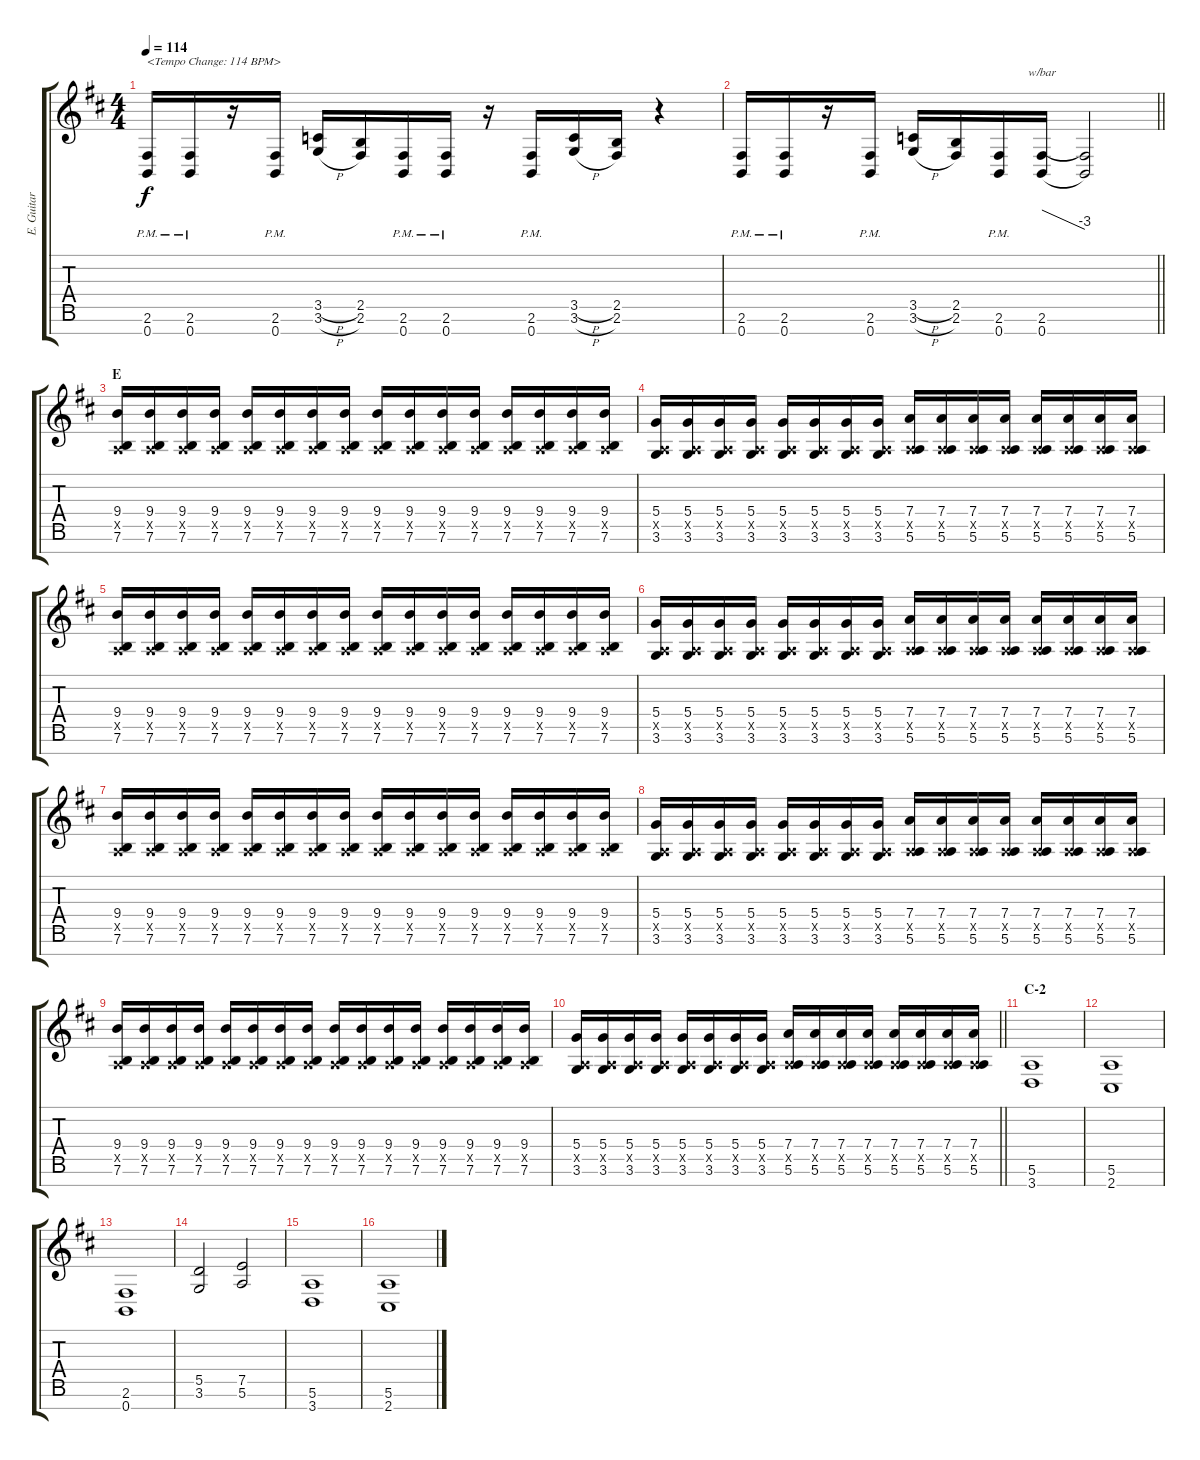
\track ("E. Guitar I" "E. Guitar ") {instrument overdrivenguitar}
\staff {score tabs}
\tuning (E4 B3 G3 D3 A2 E2 B1) {hide}
\ts (4 4)
\tempo 114
\clef g2
\ks d
(2.6{pm} 0.7{pm}).16{txt "<Tempo Change: 114 BPM>" dy f} (2.6{pm} 0.7{pm}).16 r.16 (2.6{pm} 0.7{pm}).16 (3.5{h} 3.6{h}).16 (2.5 2.6).16 (2.6{pm} 0.7{pm}).16 (2.6{pm} 0.7{pm}).16 r.16 (2.6{pm} 0.7{pm}).16 (3.5{h} 3.6{h}).16 (2.5 2.6).16 r.4 |
\barLineRight lightlight
(2.6{pm} 0.7{pm}).16 (2.6{pm} 0.7{pm}).16 r.16 (2.6{pm} 0.7{pm}).16 (3.5{h} 3.6{h}).16 (2.5 2.6).16 (2.6{pm} 0.7{pm}).16 (2.6 0.7).16{tbe (dive default 0 0 60 -12)} (2.6{t} 0.7{t}).2 |
\section ("" "E")
(9.4 0.5{x} 7.6).16 (9.4 0.5{x} 7.6).16 (9.4 0.5{x} 7.6).16 (9.4 0.5{x} 7.6).16 (9.4 0.5{x} 7.6).16 (9.4 0.5{x} 7.6).16 (9.4 0.5{x} 7.6).16 (9.4 0.5{x} 7.6).16 (9.4 0.5{x} 7.6).16 (9.4 0.5{x} 7.6).16 (9.4 0.5{x} 7.6).16 (9.4 0.5{x} 7.6).16 (9.4 0.5{x} 7.6).16 (9.4 0.5{x} 7.6).16 (9.4 0.5{x} 7.6).16 (9.4 0.5{x} 7.6).16 |
(5.4 0.5{x} 3.6).16 (5.4 0.5{x} 3.6).16 (5.4 0.5{x} 3.6).16 (5.4 0.5{x} 3.6).16 (5.4 0.5{x} 3.6).16 (5.4 0.5{x} 3.6).16 (5.4 0.5{x} 3.6).16 (5.4 0.5{x} 3.6).16 (7.4 0.5{x} 5.6).16 (7.4 0.5{x} 5.6).16 (7.4 0.5{x} 5.6).16 (7.4 0.5{x} 5.6).16 (7.4 0.5{x} 5.6).16 (7.4 0.5{x} 5.6).16 (7.4 0.5{x} 5.6).16 (7.4 0.5{x} 5.6).16 |
(9.4 0.5{x} 7.6).16 (9.4 0.5{x} 7.6).16 (9.4 0.5{x} 7.6).16 (9.4 0.5{x} 7.6).16 (9.4 0.5{x} 7.6).16 (9.4 0.5{x} 7.6).16 (9.4 0.5{x} 7.6).16 (9.4 0.5{x} 7.6).16 (9.4 0.5{x} 7.6).16 (9.4 0.5{x} 7.6).16 (9.4 0.5{x} 7.6).16 (9.4 0.5{x} 7.6).16 (9.4 0.5{x} 7.6).16 (9.4 0.5{x} 7.6).16 (9.4 0.5{x} 7.6).16 (9.4 0.5{x} 7.6).16 |
(5.4 0.5{x} 3.6).16 (5.4 0.5{x} 3.6).16 (5.4 0.5{x} 3.6).16 (5.4 0.5{x} 3.6).16 (5.4 0.5{x} 3.6).16 (5.4 0.5{x} 3.6).16 (5.4 0.5{x} 3.6).16 (5.4 0.5{x} 3.6).16 (7.4 0.5{x} 5.6).16 (7.4 0.5{x} 5.6).16 (7.4 0.5{x} 5.6).16 (7.4 0.5{x} 5.6).16 (7.4 0.5{x} 5.6).16 (7.4 0.5{x} 5.6).16 (7.4 0.5{x} 5.6).16 (7.4 0.5{x} 5.6).16 |
(9.4 0.5{x} 7.6).16 (9.4 0.5{x} 7.6).16 (9.4 0.5{x} 7.6).16 (9.4 0.5{x} 7.6).16 (9.4 0.5{x} 7.6).16 (9.4 0.5{x} 7.6).16 (9.4 0.5{x} 7.6).16 (9.4 0.5{x} 7.6).16 (9.4 0.5{x} 7.6).16 (9.4 0.5{x} 7.6).16 (9.4 0.5{x} 7.6).16 (9.4 0.5{x} 7.6).16 (9.4 0.5{x} 7.6).16 (9.4 0.5{x} 7.6).16 (9.4 0.5{x} 7.6).16 (9.4 0.5{x} 7.6).16 |
(5.4 0.5{x} 3.6).16 (5.4 0.5{x} 3.6).16 (5.4 0.5{x} 3.6).16 (5.4 0.5{x} 3.6).16 (5.4 0.5{x} 3.6).16 (5.4 0.5{x} 3.6).16 (5.4 0.5{x} 3.6).16 (5.4 0.5{x} 3.6).16 (7.4 0.5{x} 5.6).16 (7.4 0.5{x} 5.6).16 (7.4 0.5{x} 5.6).16 (7.4 0.5{x} 5.6).16 (7.4 0.5{x} 5.6).16 (7.4 0.5{x} 5.6).16 (7.4 0.5{x} 5.6).16 (7.4 0.5{x} 5.6).16 |
(9.4 0.5{x} 7.6).16 (9.4 0.5{x} 7.6).16 (9.4 0.5{x} 7.6).16 (9.4 0.5{x} 7.6).16 (9.4 0.5{x} 7.6).16 (9.4 0.5{x} 7.6).16 (9.4 0.5{x} 7.6).16 (9.4 0.5{x} 7.6).16 (9.4 0.5{x} 7.6).16 (9.4 0.5{x} 7.6).16 (9.4 0.5{x} 7.6).16 (9.4 0.5{x} 7.6).16 (9.4 0.5{x} 7.6).16 (9.4 0.5{x} 7.6).16 (9.4 0.5{x} 7.6).16 (9.4 0.5{x} 7.6).16 |
\barLineRight lightlight
(5.4 0.5{x} 3.6).16 (5.4 0.5{x} 3.6).16 (5.4 0.5{x} 3.6).16 (5.4 0.5{x} 3.6).16 (5.4 0.5{x} 3.6).16 (5.4 0.5{x} 3.6).16 (5.4 0.5{x} 3.6).16 (5.4 0.5{x} 3.6).16 (7.4 0.5{x} 5.6).16 (7.4 0.5{x} 5.6).16 (7.4 0.5{x} 5.6).16 (7.4 0.5{x} 5.6).16 (7.4 0.5{x} 5.6).16 (7.4 0.5{x} 5.6).16 (7.4 0.5{x} 5.6).16 (7.4 0.5{x} 5.6).16 |
\section ("" "C-2")
(5.6 3.7).1 |
(5.6 2.7).1 |
(2.6 0.7).1 |
(5.5 3.6).2 (7.5 5.6).2 |
(5.6 3.7).1 |
(5.6 2.7).1
